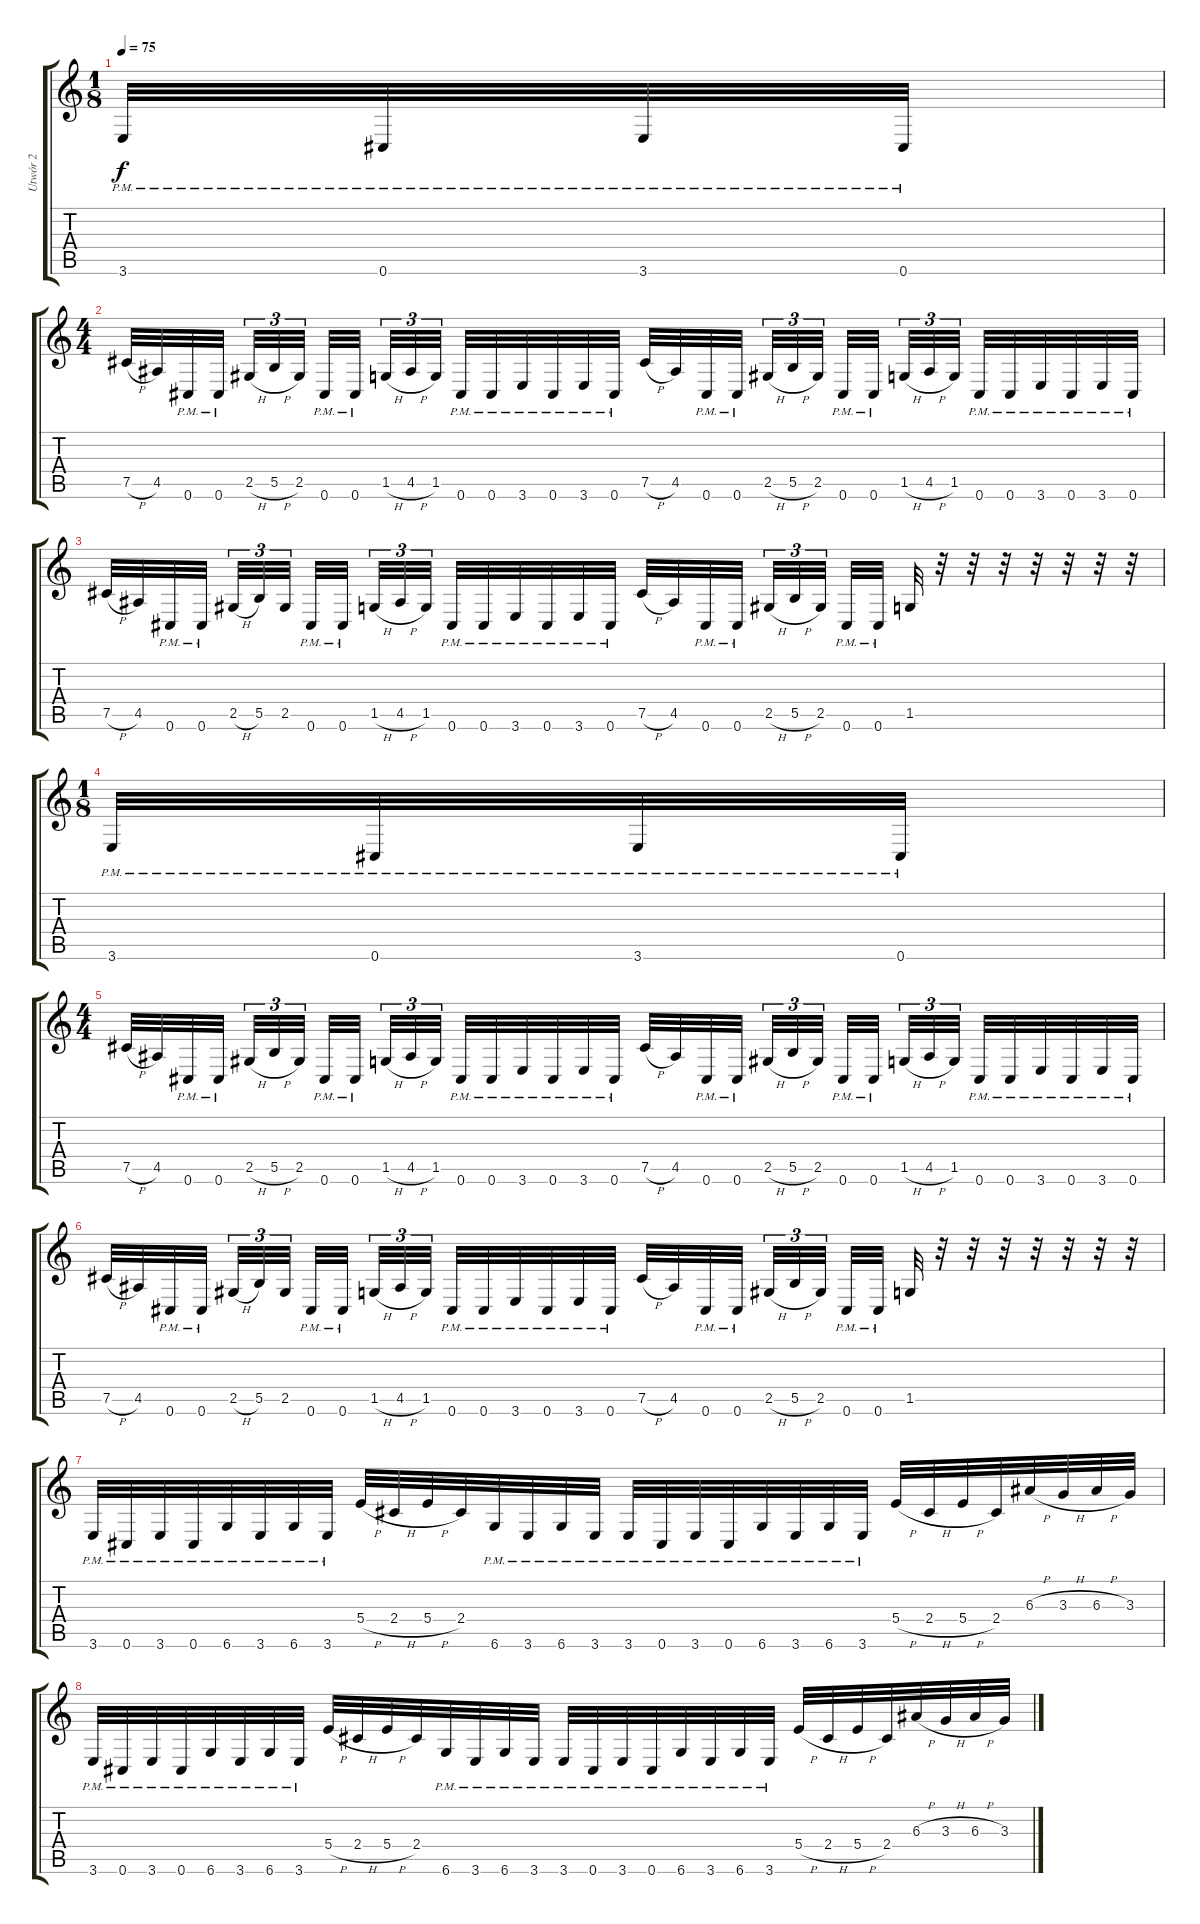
\track ("Utwór 2" "Utwór 2") {instrument distortionguitar}
\staff {score tabs}
\tuning (Db4 Ab3 E3 B2 Gb2 Db2) {hide}
\ts (1 8)
\tempo 75
\clef g2
\ks c
3.6{pm}.32{dy f} 0.6{pm}.32 3.6{pm}.32 0.6{pm}.32 |
\ts (4 4)
7.5{h}.32 4.5.32 0.6{pm}.32 0.6{pm}.32{beam splitsecondary} 2.5{h}.32{tu (3 2)} 5.5{h}.32{tu (3 2)} 2.5.32{tu (3 2) beam splitsecondary} 0.6{pm}.32 0.6{pm}.32 1.5{h}.32{tu (3 2)} 4.5{h}.32{tu (3 2)} 1.5.32{tu (3 2) beam splitsecondary} 0.6{pm}.32 0.6{pm}.32 3.6{pm}.32 0.6{pm}.32 3.6{pm}.32 0.6{pm}.32 7.5{h}.32 4.5.32 0.6{pm}.32 0.6{pm}.32{beam splitsecondary} 2.5{h}.32{tu (3 2)} 5.5{h}.32{tu (3 2)} 2.5.32{tu (3 2) beam splitsecondary} 0.6{pm}.32 0.6{pm}.32 1.5{h}.32{tu (3 2)} 4.5{h}.32{tu (3 2)} 1.5.32{tu (3 2) beam splitsecondary} 0.6{pm}.32 0.6{pm}.32 3.6{pm}.32 0.6{pm}.32 3.6{pm}.32 0.6{pm}.32 |
7.5{h}.32 4.5.32 0.6{pm}.32 0.6{pm}.32{beam splitsecondary} 2.5{h}.32{tu (3 2)} 5.5.32{tu (3 2)} 2.5.32{tu (3 2) beam splitsecondary} 0.6{pm}.32 0.6{pm}.32 1.5{h}.32{tu (3 2)} 4.5{h}.32{tu (3 2)} 1.5.32{tu (3 2) beam splitsecondary} 0.6{pm}.32 0.6{pm}.32 3.6{pm}.32 0.6{pm}.32 3.6{pm}.32 0.6{pm}.32 7.5{h}.32 4.5.32 0.6{pm}.32 0.6{pm}.32{beam splitsecondary} 2.5{h}.32{tu (3 2)} 5.5{h}.32{tu (3 2)} 2.5.32{tu (3 2) beam splitsecondary} 0.6{pm}.32 0.6{pm}.32 1.5.32 r.32 r.32 r.32 r.32 r.32 r.32 r.32 |
\ts (1 8)
3.6{pm}.32 0.6{pm}.32 3.6{pm}.32 0.6{pm}.32 |
\ts (4 4)
7.5{h}.32 4.5.32 0.6{pm}.32 0.6{pm}.32{beam splitsecondary} 2.5{h}.32{tu (3 2)} 5.5{h}.32{tu (3 2)} 2.5.32{tu (3 2) beam splitsecondary} 0.6{pm}.32 0.6{pm}.32 1.5{h}.32{tu (3 2)} 4.5{h}.32{tu (3 2)} 1.5.32{tu (3 2) beam splitsecondary} 0.6{pm}.32 0.6{pm}.32 3.6{pm}.32 0.6{pm}.32 3.6{pm}.32 0.6{pm}.32 7.5{h}.32 4.5.32 0.6{pm}.32 0.6{pm}.32{beam splitsecondary} 2.5{h}.32{tu (3 2)} 5.5{h}.32{tu (3 2)} 2.5.32{tu (3 2) beam splitsecondary} 0.6{pm}.32 0.6{pm}.32 1.5{h}.32{tu (3 2)} 4.5{h}.32{tu (3 2)} 1.5.32{tu (3 2) beam splitsecondary} 0.6{pm}.32 0.6{pm}.32 3.6{pm}.32 0.6{pm}.32 3.6{pm}.32 0.6{pm}.32 |
7.5{h}.32 4.5.32 0.6{pm}.32 0.6{pm}.32{beam splitsecondary} 2.5{h}.32{tu (3 2)} 5.5.32{tu (3 2)} 2.5.32{tu (3 2) beam splitsecondary} 0.6{pm}.32 0.6{pm}.32 1.5{h}.32{tu (3 2)} 4.5{h}.32{tu (3 2)} 1.5.32{tu (3 2) beam splitsecondary} 0.6{pm}.32 0.6{pm}.32 3.6{pm}.32 0.6{pm}.32 3.6{pm}.32 0.6{pm}.32 7.5{h}.32 4.5.32 0.6{pm}.32 0.6{pm}.32{beam splitsecondary} 2.5{h}.32{tu (3 2)} 5.5{h}.32{tu (3 2)} 2.5.32{tu (3 2) beam splitsecondary} 0.6{pm}.32 0.6{pm}.32 1.5.32 r.32 r.32 r.32 r.32 r.32 r.32 r.32 |
3.6{pm}.32 0.6{pm}.32 3.6{pm}.32 0.6{pm}.32 6.6{pm}.32 3.6{pm}.32 6.6{pm}.32 3.6{pm}.32 5.4{h}.32 2.4{h}.32 5.4{h}.32 2.4.32 6.6{pm}.32 3.6{pm}.32 6.6{pm}.32 3.6{pm}.32 3.6{pm}.32 0.6{pm}.32 3.6{pm}.32 0.6{pm}.32 6.6{pm}.32 3.6{pm}.32 6.6{pm}.32 3.6{pm}.32 5.4{h}.32 2.4{h}.32 5.4{h}.32 2.4.32 6.3{h}.32 3.3{h}.32 6.3{h}.32 3.3.32 |
3.6{pm}.32 0.6{pm}.32 3.6{pm}.32 0.6{pm}.32 6.6{pm}.32 3.6{pm}.32 6.6{pm}.32 3.6{pm}.32 5.4{h}.32 2.4{h}.32 5.4{h}.32 2.4.32 6.6{pm}.32 3.6{pm}.32 6.6{pm}.32 3.6{pm}.32 3.6{pm}.32 0.6{pm}.32 3.6{pm}.32 0.6{pm}.32 6.6{pm}.32 3.6{pm}.32 6.6{pm}.32 3.6{pm}.32 5.4{h}.32 2.4{h}.32 5.4{h}.32 2.4.32 6.3{h}.32 3.3{h}.32 6.3{h}.32 3.3.32
